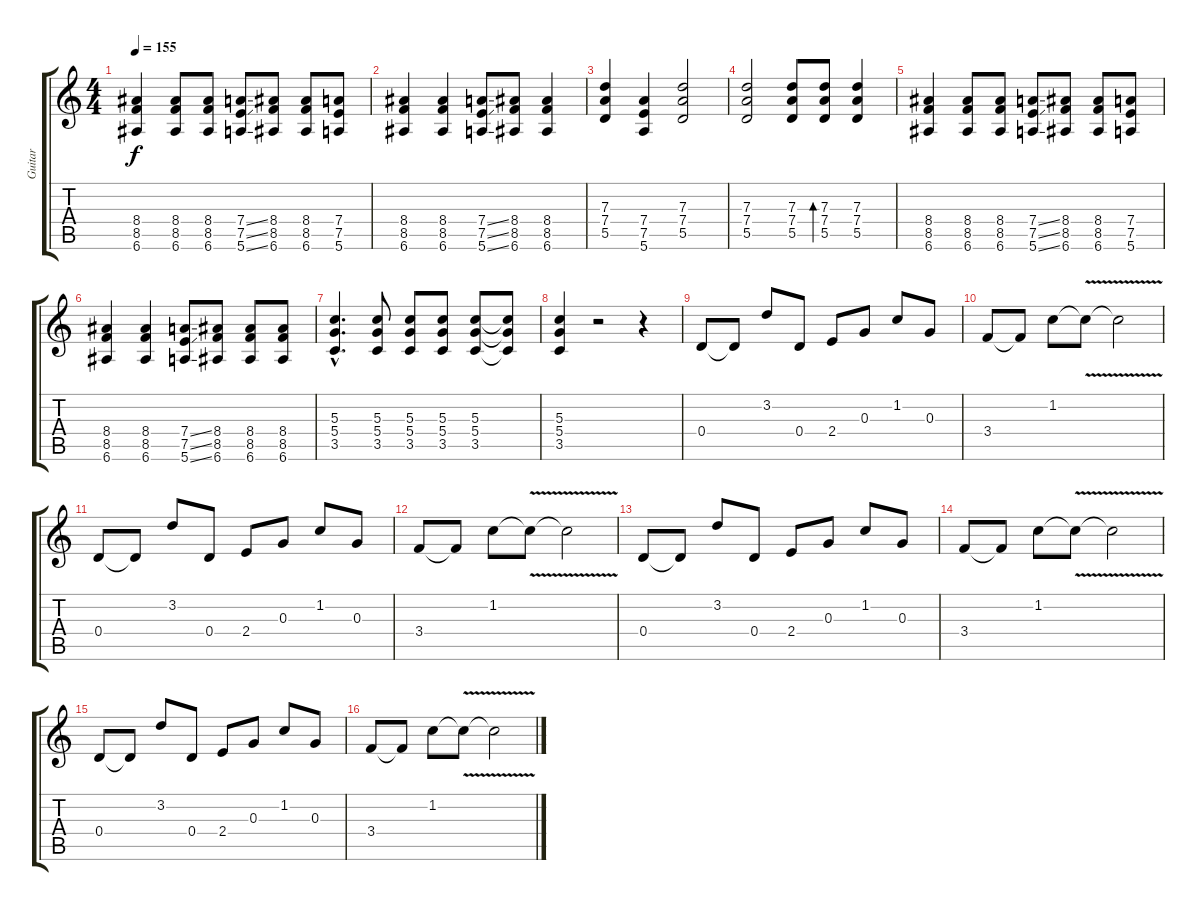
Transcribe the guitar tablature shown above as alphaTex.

\track ("Guitar" "Guitar") {instrument electricguitarclean}
\staff {score tabs}
\tuning (E4 B3 G3 D3 A2 E2) {hide}
\ts (4 4)
\tempo 155
\clef g2
\ks c
(8.4 8.5 6.6).4{dy f} (8.4 8.5 6.6).8 (8.4 8.5 6.6).8 (7.4{ss} 7.5{ss} 5.6{ss}).8 (8.4 8.5 6.6).8 (8.4 8.5 6.6).8 (7.4 7.5 5.6).8 |
(8.4 8.5 6.6).4 (8.4 8.5 6.6).4 (7.4{ss} 7.5{ss} 5.6{ss}).8 (8.4 8.5 6.6).8 (8.4 8.5 6.6).4 |
(7.3 7.4 5.5).4 (7.4 7.5 5.6).4 (7.3 7.4 5.5).2 |
(7.3 7.4 5.5).2 (7.3 7.4 5.5).8 (7.3 7.4 5.5).8{bd 240} (7.3 7.4 5.5).4 |
(8.4 8.5 6.6).4 (8.4 8.5 6.6).8 (8.4 8.5 6.6).8 (7.4{ss} 7.5{ss} 5.6{ss}).8 (8.4 8.5 6.6).8 (8.4 8.5 6.6).8 (7.4 7.5 5.6).8 |
(8.4 8.5 6.6).4 (8.4 8.5 6.6).4 (7.4{ss} 7.5{ss} 5.6{ss}).8 (8.4 8.5 6.6).8 (8.4 8.5 6.6).8 (8.4 8.5 6.6).8 |
(5.3{hac} 5.4{hac} 3.5{hac}).4{d} (5.3 5.4 3.5).8 (5.3 5.4 3.5).8 (5.3 5.4 3.5).8 (5.3 5.4 3.5).8 (5.3{t} 5.4{t} 3.5{t}).8 |
(5.3 5.4 3.5).4 r.2 r.4 |
0.4.8 0.4{t}.8 3.2.8 0.4.8 2.4.8 0.3.8 1.2.8 0.3.8 |
3.4.8 3.4{t}.8 1.2.8 1.2{v t}.8 1.2{v t}.2 |
0.4.8 0.4{t}.8 3.2.8 0.4.8 2.4.8 0.3.8 1.2.8 0.3.8 |
3.4.8 3.4{t}.8 1.2.8 1.2{v t}.8 1.2{v t}.2 |
0.4.8 0.4{t}.8 3.2.8 0.4.8 2.4.8 0.3.8 1.2.8 0.3.8 |
3.4.8 3.4{t}.8 1.2.8 1.2{v t}.8 1.2{v t}.2 |
0.4.8 0.4{t}.8 3.2.8 0.4.8 2.4.8 0.3.8 1.2.8 0.3.8 |
3.4.8 3.4{t}.8 1.2.8 1.2{v t}.8 1.2{v t}.2
